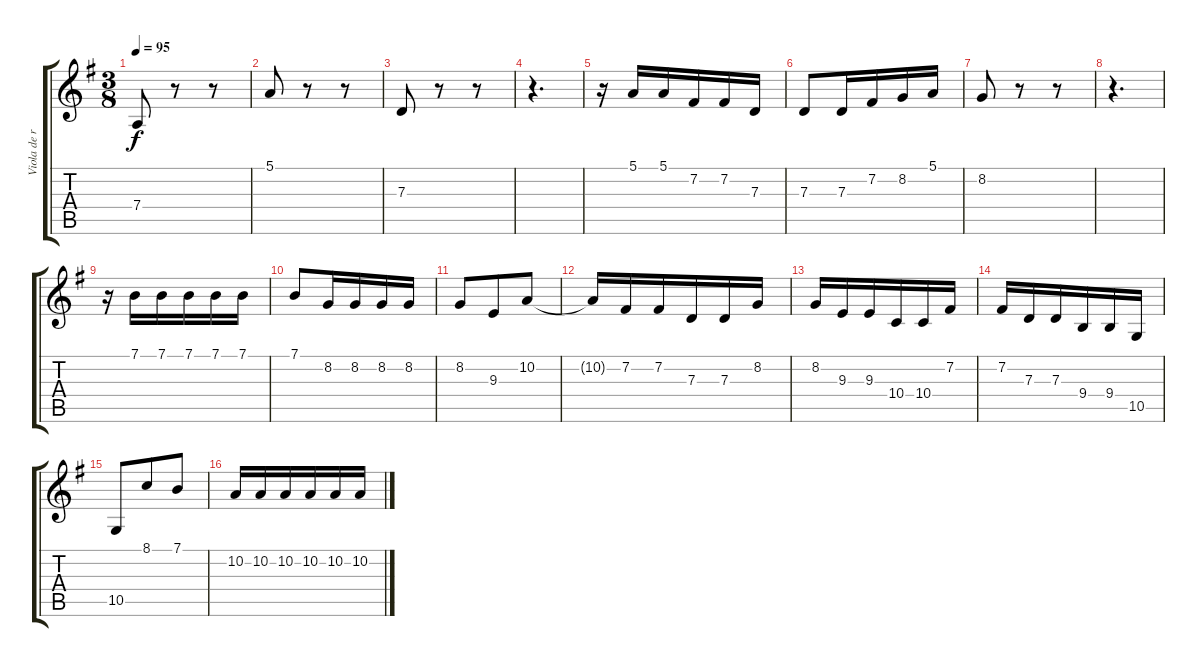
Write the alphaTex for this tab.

\track ("Viola de ripieno" "Viola de r") {instrument viola}
\staff {score tabs}
\tuning (E4 B3 G3 D3 A2 E2) {hide}
\ts (3 8)
\tempo 95
\clef g2
\ks g
7.4.8{dy f} r.8 r.8 |
5.1.8 r.8 r.8 |
7.3.8 r.8 r.8 |
r.4{d} |
r.16 5.1.16{beam merge} 5.1.16 7.2.16{beam merge} 7.2.16 7.3.16 |
7.3.8{beam merge} 7.3.16 7.2.16{beam merge} 8.2.16 5.1.16 |
8.2.8 r.8 r.8 |
r.4{d} |
r.16 7.1.16{beam merge} 7.1.16 7.1.16{beam merge} 7.1.16 7.1.16 |
7.1.8{beam merge} 8.2.16 8.2.16{beam merge} 8.2.16 8.2.16 |
8.2.8 9.3.8 10.2.8 |
10.2{t}.16 7.2.16{beam merge} 7.2.16 7.3.16{beam merge} 7.3.16 8.2.16 |
8.2.16 9.3.16{beam merge} 9.3.16 10.4.16{beam merge} 10.4.16 7.2.16 |
7.2.16 7.3.16{beam merge} 7.3.16 9.4.16{beam merge} 9.4.16 10.5.16 |
10.5.8 8.1.8 7.1.8 |
10.2.16 10.2.16{beam merge} 10.2.16 10.2.16{beam merge} 10.2.16 10.2.16
